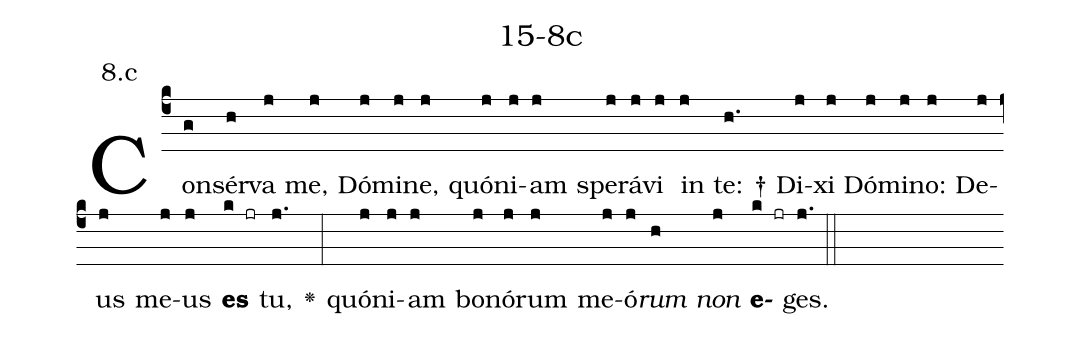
name: 15-8c;
annotation: 8.c;
%%
(c4)Con(g)sér(h)va(j) me,(j) Dó(j)mi(j)ne,(j) quón(j)i(j)am(j) spe(j)rá(j)vi(j) in(j) te: †(h.) Di(j)xi(j) Dó(j)mi(j)no:(j) De(j)us(j) me(j)us(j) <b>es</b>(k jr) tu,(j.) <v>\greheightstar</v>(:) quón(j)i(j)am(j) bo(j)nó(j)rum(j) me(j)ó(j)<i>rum</i>(h) <i>non</i>(j) <b>e</b>(k jr)ges.(j.) (::)


%E(j) u(j) o(h) u(j) a(k) e.(j.) (::)
